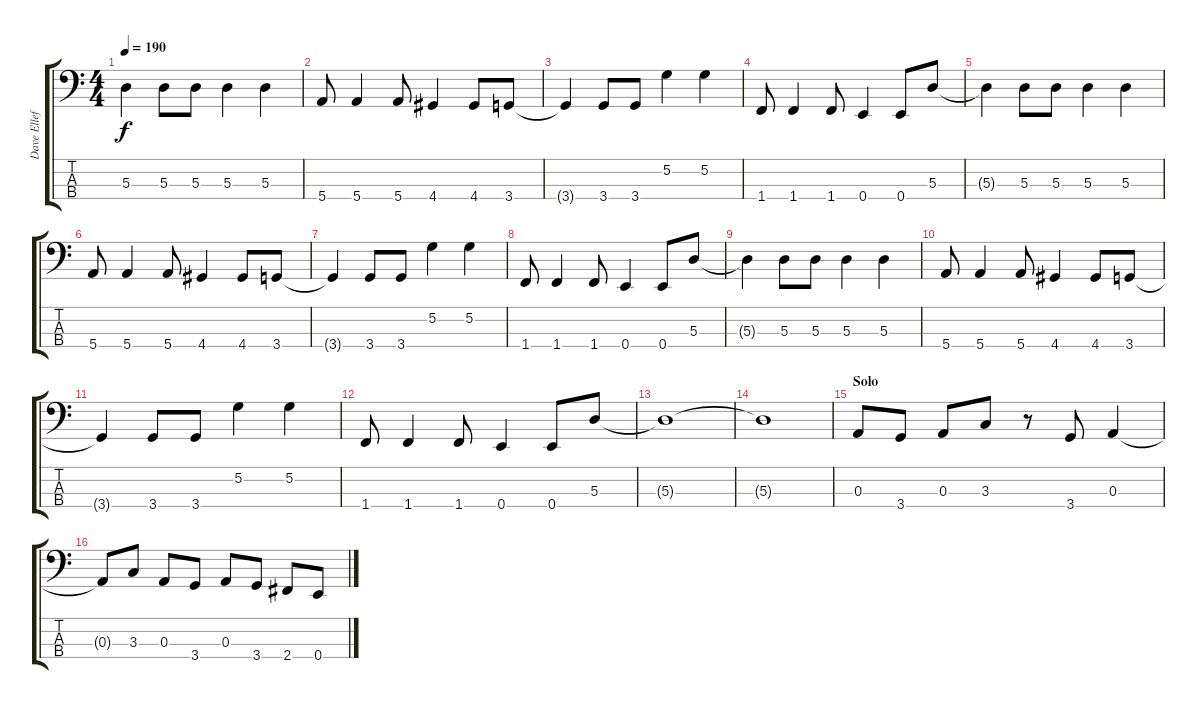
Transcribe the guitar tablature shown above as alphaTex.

\track ("Dave Ellefson" "Dave Ellef") {instrument electricbasspick}
\staff {score tabs}
\tuning (G2 D2 A1 E1) {hide}
\ts (4 4)
\tempo 190
\clef f4
\ks c
5.3{t}.4{dy f} 5.3.8 5.3.8 5.3.4 5.3.4 |
5.4.8 5.4.4 5.4.8 4.4.4 4.4.8 3.4.8 |
3.4{t}.4 3.4.8 3.4.8 5.2.4 5.2.4 |
1.4.8 1.4.4 1.4.8 0.4.4 0.4.8 5.3.8 |
5.3{t}.4 5.3.8 5.3.8 5.3.4 5.3.4 |
5.4.8 5.4.4 5.4.8 4.4.4 4.4.8 3.4.8 |
3.4{t}.4 3.4.8 3.4.8 5.2.4 5.2.4 |
1.4.8 1.4.4 1.4.8 0.4.4 0.4.8 5.3.8 |
5.3{t}.4 5.3.8 5.3.8 5.3.4 5.3.4 |
5.4.8 5.4.4 5.4.8 4.4.4 4.4.8 3.4.8 |
3.4{t}.4 3.4.8 3.4.8 5.2.4 5.2.4 |
1.4.8 1.4.4 1.4.8 0.4.4 0.4.8 5.3.8 |
5.3{t}.1 |
5.3{t}.1 |
\section ("" "Solo")
0.3.8 3.4.8 0.3.8 3.3.8 r.8 3.4.8 0.3.4 |
0.3{t}.8 3.3.8 0.3.8 3.4.8 0.3.8 3.4.8 2.4.8 0.4.8
